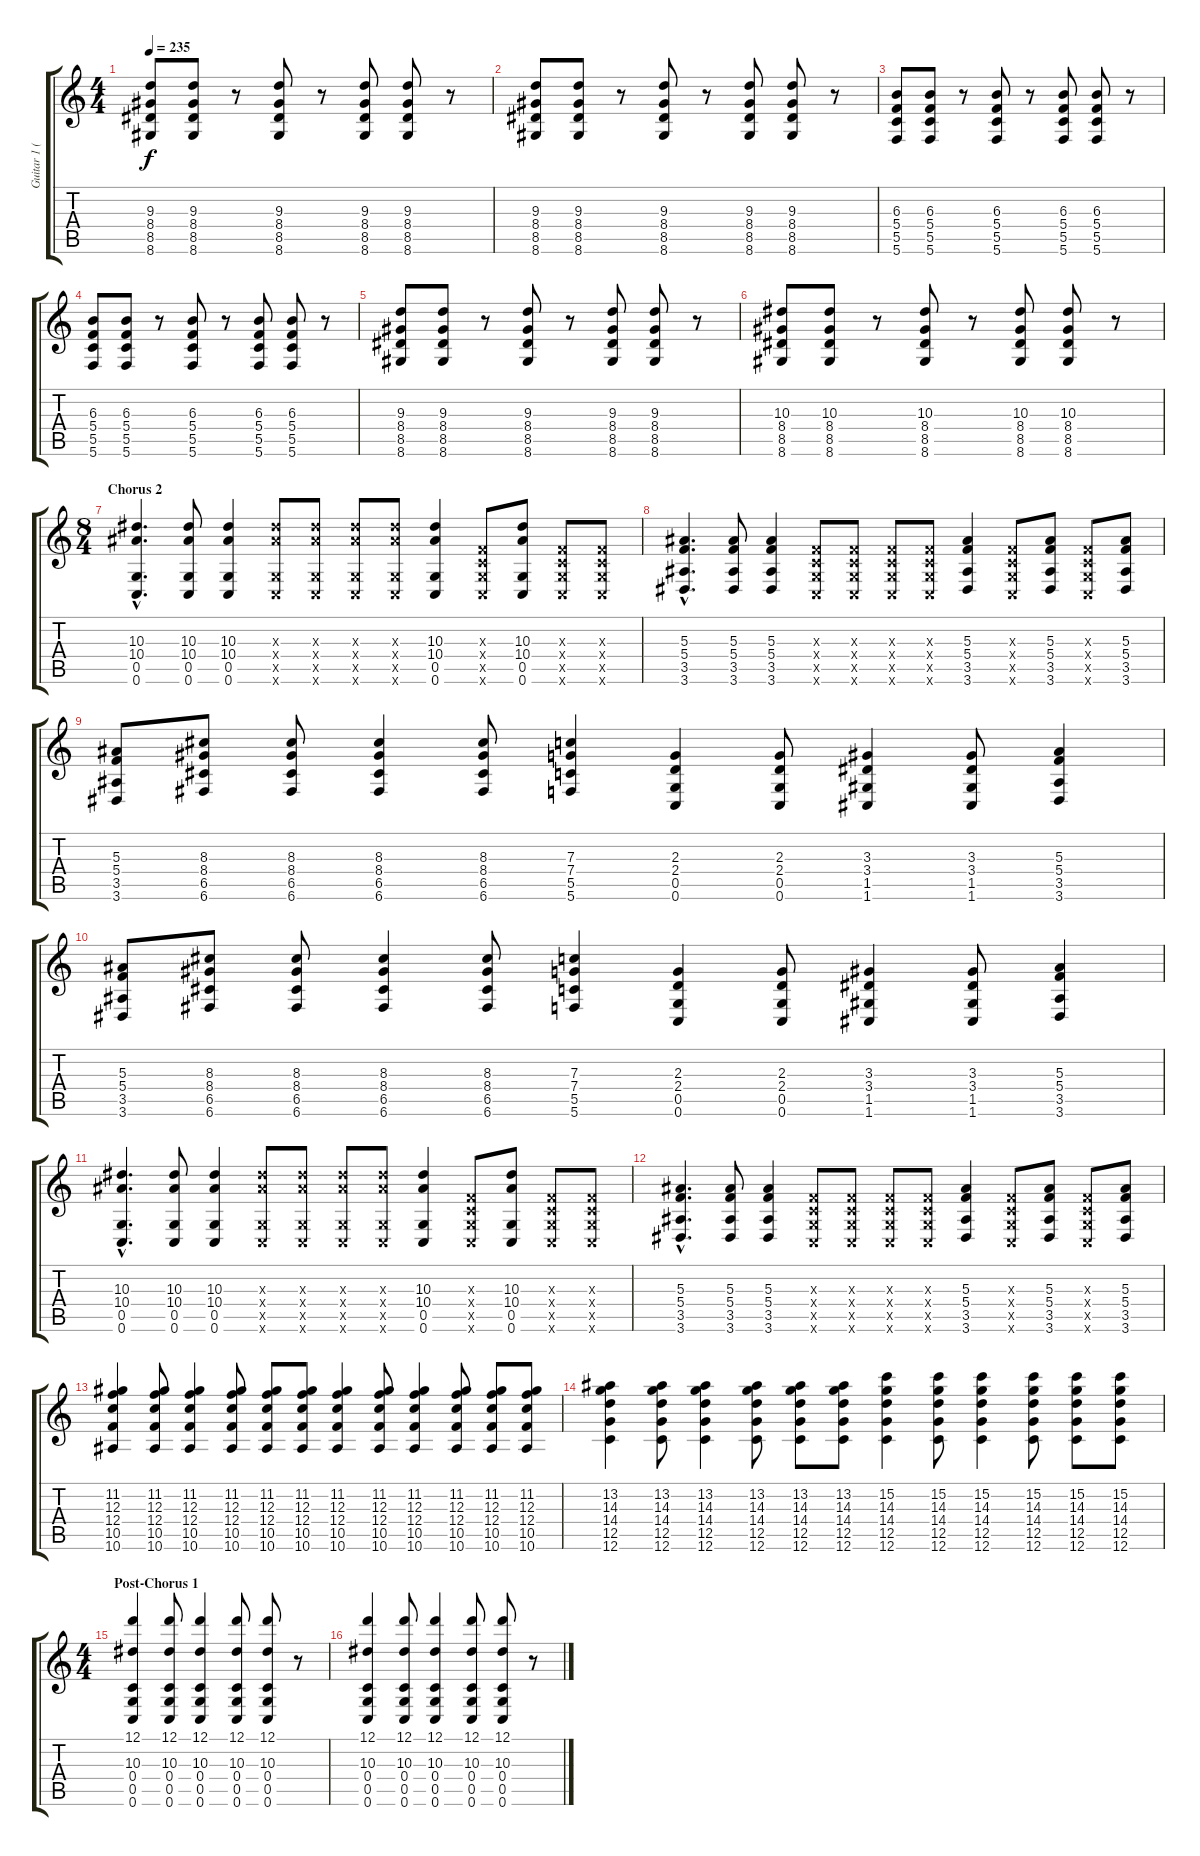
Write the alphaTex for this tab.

\track ("Guitar 1 (Paul)" "Guitar 1 (") {instrument distortionguitar}
\staff {score tabs}
\tuning (D4 A3 F3 C3 G2 C2) {hide}
\ts (4 4)
\tempo 235
\clef g2
\ks c
(9.3 8.4 8.5 8.6).8{dy f} (9.3 8.4 8.5 8.6).8 r.8 (9.3 8.4 8.5 8.6).8 r.8 (9.3 8.4 8.5 8.6).8 (9.3 8.4 8.5 8.6).8 r.8 |
(9.3 8.4 8.5 8.6).8 (9.3 8.4 8.5 8.6).8 r.8 (9.3 8.4 8.5 8.6).8 r.8 (9.3 8.4 8.5 8.6).8 (9.3 8.4 8.5 8.6).8 r.8 |
(6.3 5.4 5.5 5.6).8 (6.3 5.4 5.5 5.6).8 r.8 (6.3 5.4 5.5 5.6).8 r.8 (6.3 5.4 5.5 5.6).8 (6.3 5.4 5.5 5.6).8 r.8 |
(6.3 5.4 5.5 5.6).8 (6.3 5.4 5.5 5.6).8 r.8 (6.3 5.4 5.5 5.6).8 r.8 (6.3 5.4 5.5 5.6).8 (6.3 5.4 5.5 5.6).8 r.8 |
(9.3 8.4 8.5 8.6).8 (9.3 8.4 8.5 8.6).8 r.8 (9.3 8.4 8.5 8.6).8 r.8 (9.3 8.4 8.5 8.6).8 (9.3 8.4 8.5 8.6).8 r.8 |
(10.3 8.4 8.5 8.6).8 (10.3 8.4 8.5 8.6).8 r.8 (10.3 8.4 8.5 8.6).8 r.8 (10.3 8.4 8.5 8.6).8 (10.3 8.4 8.5 8.6).8 r.8 |
\ts (8 4)
\section ("" "Chorus 2")
(10.3{hac} 10.4{hac} 0.5{hac} 0.6{hac}).4{d instrument distortionguitar} (10.3 10.4 0.5 0.6).8 (10.3 10.4 0.5 0.6).4 (10.3{x} 10.4{x} 0.5{x} 0.6{x}).8 (10.3{x} 10.4{x} 0.5{x} 0.6{x}).8 (10.3{x} 10.4{x} 0.5{x} 0.6{x}).8 (10.3{x} 10.4{x} 0.5{x} 0.6{x}).8 (10.3 10.4 0.5 0.6).4 (0.3{x} 0.4{x} 0.5{x} 0.6{x}).8 (10.3 10.4 0.5 0.6).8 (0.3{x} 0.4{x} 0.5{x} 0.6{x}).8 (0.3{x} 0.4{x} 0.5{x} 0.6{x}).8 |
(5.3{hac} 5.4{hac} 3.5{hac} 3.6{hac}).4{d} (5.3 5.4 3.5 3.6).8 (5.3 5.4 3.5 3.6).4 (0.3{x} 0.4{x} 0.5{x} 0.6{x}).8 (0.3{x} 0.4{x} 0.5{x} 0.6{x}).8 (0.3{x} 0.4{x} 0.5{x} 0.6{x}).8 (0.3{x} 0.4{x} 0.5{x} 0.6{x}).8 (5.3 5.4 3.5 3.6).4 (0.3{x} 0.4{x} 0.5{x} 0.6{x}).8 (5.3 5.4 3.5 3.6).8 (0.3{x} 0.4{x} 0.5{x} 0.6{x}).8 (5.3 5.4 3.5 3.6).8 |
(5.3 5.4 3.5 3.6).8 (8.3 8.4 6.5 6.6).8 (8.3 8.4 6.5 6.6).8 (8.3 8.4 6.5 6.6).4 (8.3 8.4 6.5 6.6).8 (7.3 7.4 5.5 5.6).4 (2.3 2.4 0.5 0.6).4 (2.3 2.4 0.5 0.6).8 (3.3 3.4 1.5 1.6).4 (3.3 3.4 1.5 1.6).8 (5.3 5.4 3.5 3.6).4 |
(5.3 5.4 3.5 3.6).8 (8.3 8.4 6.5 6.6).8 (8.3 8.4 6.5 6.6).8 (8.3 8.4 6.5 6.6).4 (8.3 8.4 6.5 6.6).8 (7.3 7.4 5.5 5.6).4 (2.3 2.4 0.5 0.6).4 (2.3 2.4 0.5 0.6).8 (3.3 3.4 1.5 1.6).4 (3.3 3.4 1.5 1.6).8 (5.3 5.4 3.5 3.6).4 |
(10.3{hac} 10.4{hac} 0.5{hac} 0.6{hac}).4{d instrument distortionguitar} (10.3 10.4 0.5 0.6).8 (10.3 10.4 0.5 0.6).4 (10.3{x} 10.4{x} 0.5{x} 0.6{x}).8 (10.3{x} 10.4{x} 0.5{x} 0.6{x}).8 (10.3{x} 10.4{x} 0.5{x} 0.6{x}).8 (10.3{x} 10.4{x} 0.5{x} 0.6{x}).8 (10.3 10.4 0.5 0.6).4 (0.3{x} 0.4{x} 0.5{x} 0.6{x}).8 (10.3 10.4 0.5 0.6).8 (0.3{x} 0.4{x} 0.5{x} 0.6{x}).8 (0.3{x} 0.4{x} 0.5{x} 0.6{x}).8 |
(5.3{hac} 5.4{hac} 3.5{hac} 3.6{hac}).4{d} (5.3 5.4 3.5 3.6).8 (5.3 5.4 3.5 3.6).4 (0.3{x} 0.4{x} 0.5{x} 0.6{x}).8 (0.3{x} 0.4{x} 0.5{x} 0.6{x}).8 (0.3{x} 0.4{x} 0.5{x} 0.6{x}).8 (0.3{x} 0.4{x} 0.5{x} 0.6{x}).8 (5.3 5.4 3.5 3.6).4 (0.3{x} 0.4{x} 0.5{x} 0.6{x}).8 (5.3 5.4 3.5 3.6).8 (0.3{x} 0.4{x} 0.5{x} 0.6{x}).8 (5.3 5.4 3.5 3.6).8 |
(11.2 12.3 12.4 10.5 10.6).4 (11.2 12.3 12.4 10.5 10.6).8 (11.2 12.3 12.4 10.5 10.6).4 (11.2 12.3 12.4 10.5 10.6).8 (11.2 12.3 12.4 10.5 10.6).8 (11.2 12.3 12.4 10.5 10.6).8 (11.2 12.3 12.4 10.5 10.6).4 (11.2 12.3 12.4 10.5 10.6).8 (11.2 12.3 12.4 10.5 10.6).4 (11.2 12.3 12.4 10.5 10.6).8 (11.2 12.3 12.4 10.5 10.6).8 (11.2 12.3 12.4 10.5 10.6).8 |
(13.2 14.3 14.4 12.5 12.6).4 (13.2 14.3 14.4 12.5 12.6).8 (13.2 14.3 14.4 12.5 12.6).4 (13.2 14.3 14.4 12.5 12.6).8 (13.2 14.3 14.4 12.5 12.6).8 (13.2 14.3 14.4 12.5 12.6).8 (15.2 14.3 14.4 12.5 12.6).4 (15.2 14.3 14.4 12.5 12.6).8 (15.2 14.3 14.4 12.5 12.6).4 (15.2 14.3 14.4 12.5 12.6).8 (15.2 14.3 14.4 12.5 12.6).8 (15.2 14.3 14.4 12.5 12.6).8 |
\ts (4 4)
\section ("" "Post-Chorus 1")
(12.1 10.3 0.4 0.5 0.6).4 (12.1 10.3 0.4 0.5 0.6).8 (12.1 10.3 0.4 0.5 0.6).4 (12.1 10.3 0.4 0.5 0.6).8 (12.1 10.3 0.4 0.5 0.6).8 r.8 |
(12.1 10.3 0.4 0.5 0.6).4 (12.1 10.3 0.4 0.5 0.6).8 (12.1 10.3 0.4 0.5 0.6).4 (12.1 10.3 0.4 0.5 0.6).8 (12.1 10.3 0.4 0.5 0.6).8 r.8
